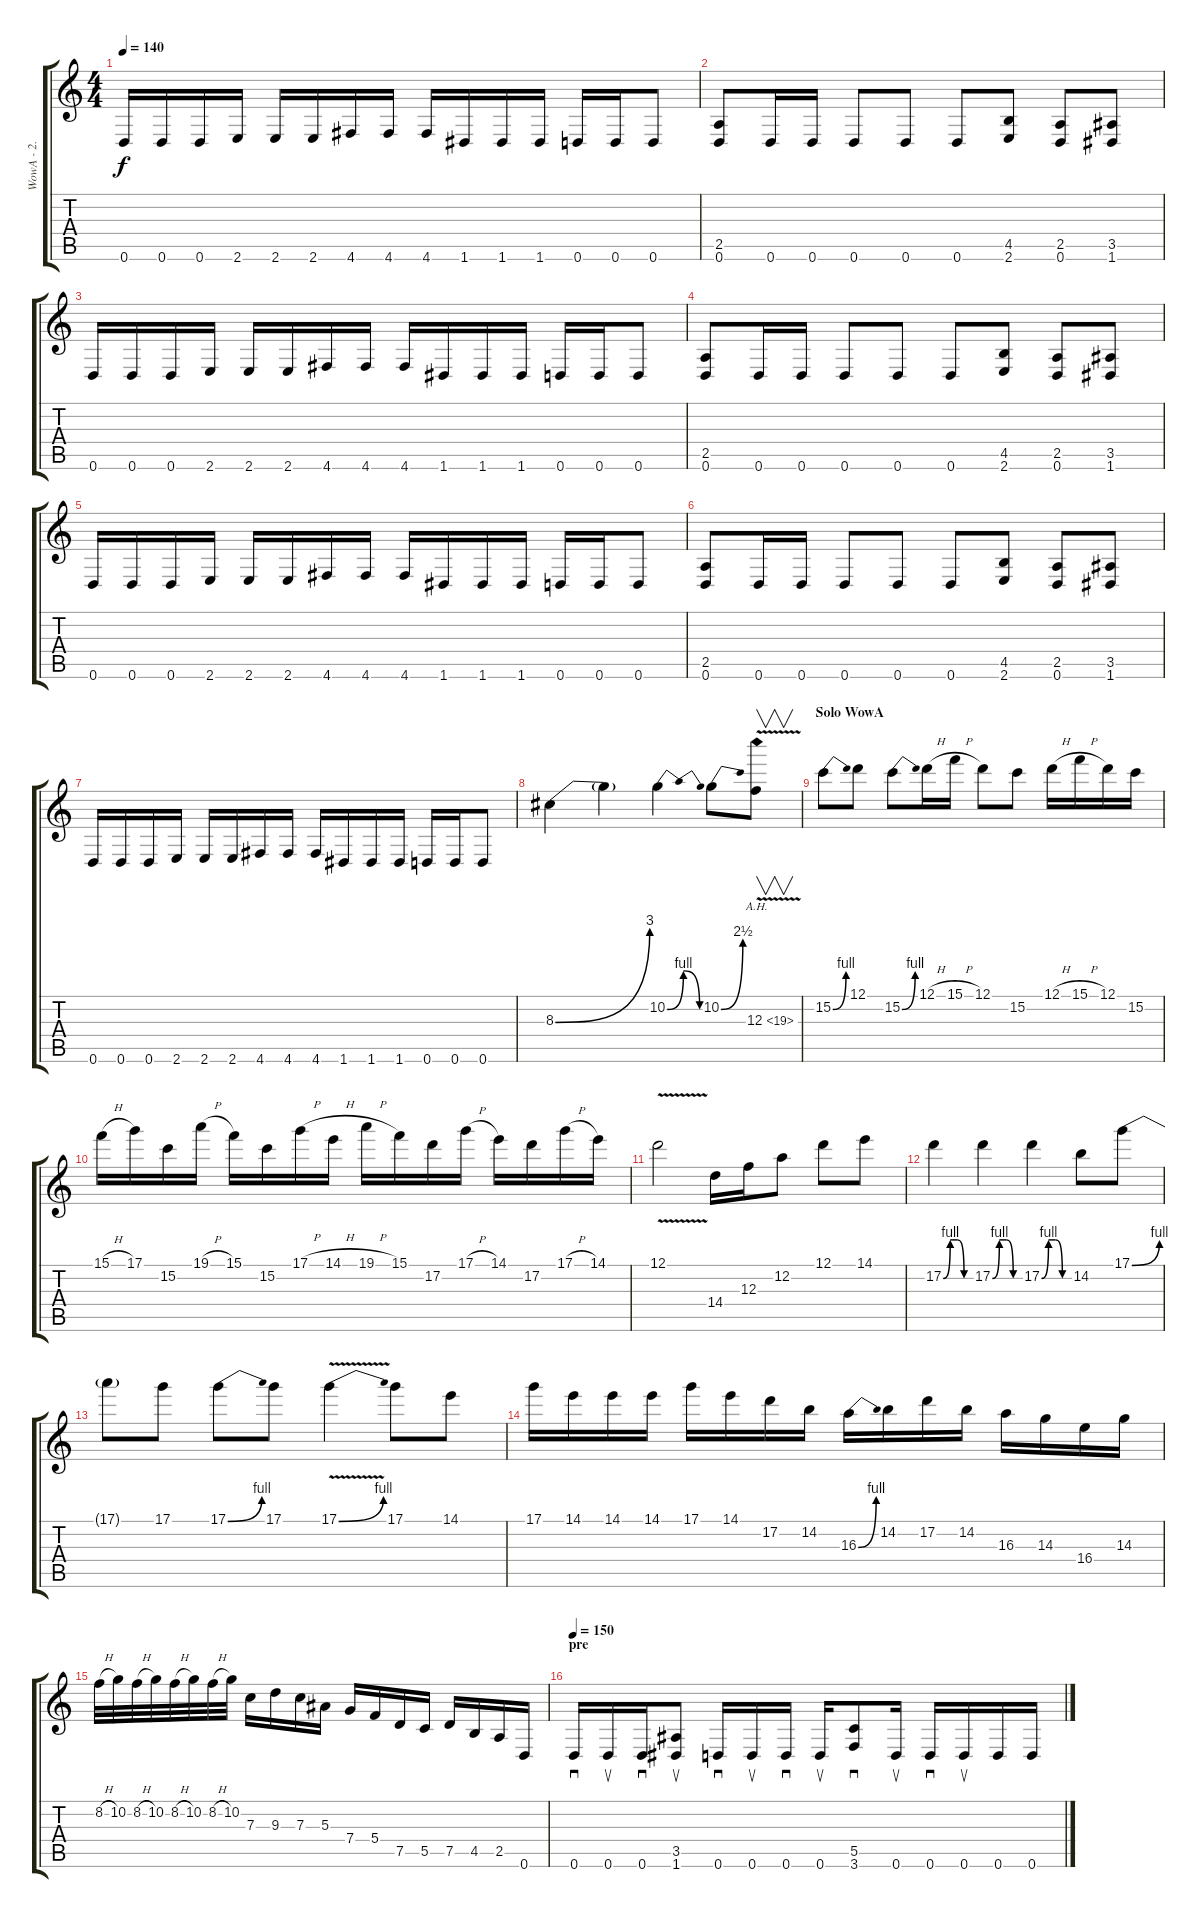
\track ("WowA - 2. Guitar" "WowA - 2. ") {instrument distortionguitar}
\staff {score tabs}
\tuning (D4 A3 F3 C3 G2 D2) {hide}
\ts (4 4)
\tempo 140
\clef g2
\ks c
0.6.16{dy f} 0.6.16 0.6.16 2.6.16 2.6.16 2.6.16 4.6.16 4.6.16 4.6.16 1.6.16 1.6.16 1.6.16 0.6.16 0.6.16 0.6.8 |
(2.5 0.6).8 0.6.16 0.6.16 0.6.8 0.6.8 0.6.8 (4.5 2.6).8 (2.5 0.6).8 (3.5 1.6).8 |
0.6.16 0.6.16 0.6.16 2.6.16 2.6.16 2.6.16 4.6.16 4.6.16 4.6.16 1.6.16 1.6.16 1.6.16 0.6.16 0.6.16 0.6.8 |
(2.5 0.6).8 0.6.16 0.6.16 0.6.8 0.6.8 0.6.8 (4.5 2.6).8 (2.5 0.6).8 (3.5 1.6).8 |
0.6.16 0.6.16 0.6.16 2.6.16 2.6.16 2.6.16 4.6.16 4.6.16 4.6.16 1.6.16 1.6.16 1.6.16 0.6.16 0.6.16 0.6.8 |
(2.5 0.6).8 0.6.16 0.6.16 0.6.8 0.6.8 0.6.8 (4.5 2.6).8 (2.5 0.6).8 (3.5 1.6).8 |
0.6.16 0.6.16 0.6.16 2.6.16 2.6.16 2.6.16 4.6.16 4.6.16 4.6.16 1.6.16 1.6.16 1.6.16 0.6.16 0.6.16 0.6.8 |
8.3{be (bend 0 0 60 12)}.4{volume 16 balance 8} 8.3{t}.4 10.2{be (bendrelease 0 0 30 4 30 4 60 0)}.4 10.2{be (bend 0 0 60 10)}.8 12.3{ah 7 v}.8{v} |
\section ("" "Solo WowA")
15.2{be (bend 0 0 60 4)}.8 12.1.8 15.2{be (bend 0 0 60 4)}.8 12.1{h}.16 15.1{h}.16 12.1.8 15.2.8 12.1{h}.16 15.1{h}.16 12.1.16 15.2.16 |
15.1{h}.16 17.1.16 15.2.16 19.1{h}.16 15.1.16 15.2.16 17.1{h}.16 14.1{h}.16 19.1{h}.16 15.1.16 17.2.16 17.1{h}.16 14.1.16 17.2.16 17.1{h}.16 14.1.16 |
12.1{v}.2 14.4.16 12.3.16 12.2.8 12.1.8 14.1.8 |
17.2{be (custom 0 0 15 4 30 4 45 0 60 0)}.4 17.2{be (custom 0 0 15 4 30 4 45 0 60 0)}.4 17.2{be (custom 0 0 15 4 30 4 45 0 60 0)}.4 14.2.8 17.1{be (bend 0 0 60 4)}.8 |
17.1{t}.8 17.1.8 17.1{be (bend 0 0 60 4)}.8 17.1.8 17.1{be (bend 0 0 60 4) v}.4 17.1.8 14.1.8 |
17.1.16 14.1.16 14.1.16 14.1.16 17.1.16 14.1.16 17.2.16 14.2.16 16.3{be (bend 0 0 60 4)}.16 14.2.16 17.2.16 14.2.16 16.3.16 14.3.16 16.4.16 14.3.16 |
8.2{h}.32 10.2.32 8.2{h}.32 10.2.32 8.2{h}.32 10.2.32 8.2{h}.32 10.2.32 7.3.16 9.3.16 7.3.16 5.3.16 7.4.16 5.4.16 7.5.16 5.5.16 7.5.16 4.5.16 2.5.16 0.6.16 |
\section ("" "pre")
\tempo 150
0.6.16{sd balance 16} 0.6.16{su} 0.6.16{sd} (3.5 1.6).8{su} 0.6.16{sd} 0.6.16{su} 0.6.16{sd} 0.6.16{su} (5.5 3.6).8{sd} 0.6.16{su} 0.6.16{sd} 0.6.16{su} 0.6.16 0.6.16
